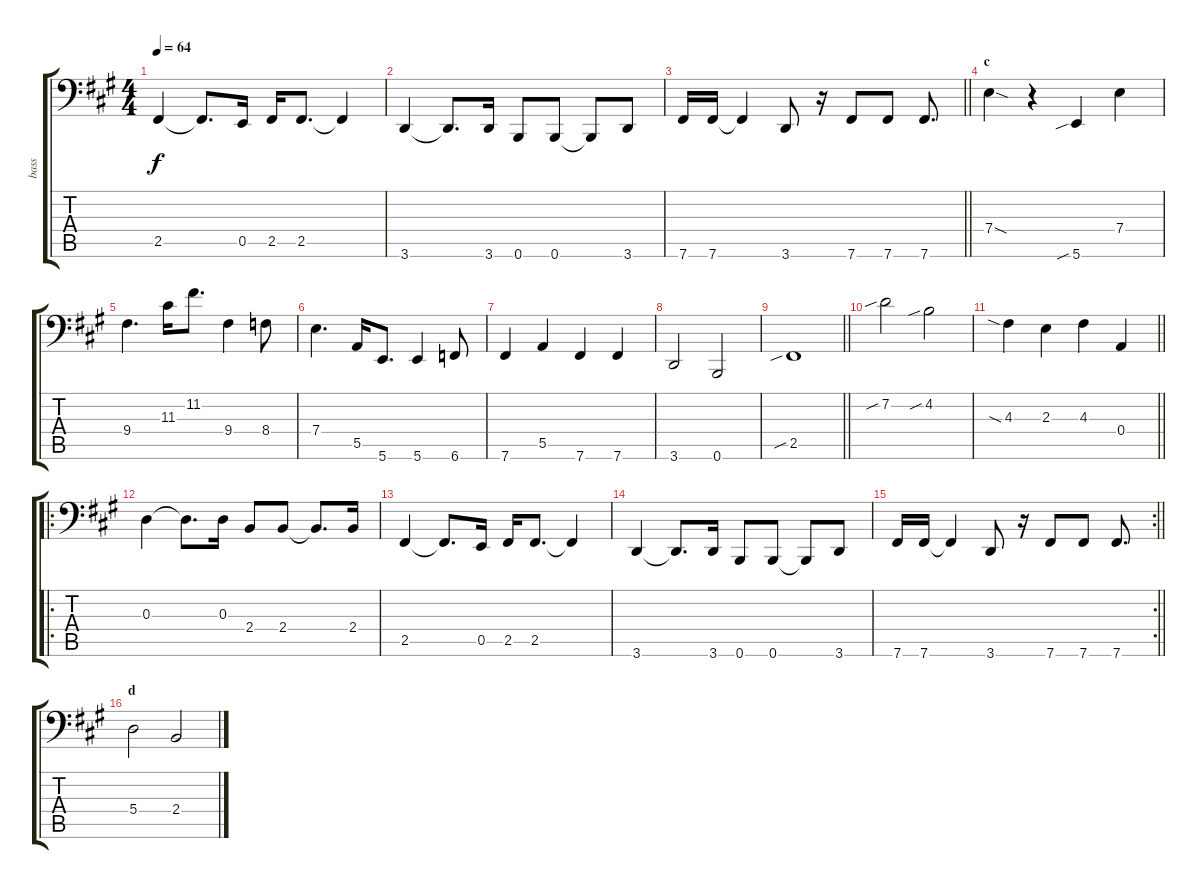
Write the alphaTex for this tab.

\track ("bass" "bass") {instrument electricbassfinger}
\staff {score tabs}
\tuning (C3 G2 D2 A1 E1 B0) {hide}
\ts (4 4)
\tempo 64
\clef f4
\ks a
2.5.4{dy f} 2.5{t}.8{d} 0.5.16 2.5.16 2.5.8{d} 2.5{t}.4 |
3.6.4 3.6{t}.8{d} 3.6.16 0.6.8 0.6.8 0.6{t}.8 3.6.8 |
\barLineRight lightlight
7.6.16 7.6.16 7.6{t}.4 3.6.8 r.16 7.6.8 7.6.8 7.6.8{d} |
\section ("" "c")
7.4{sod}.4 r.4 5.6{sib}.4 7.4.4 |
9.4.4{d} 11.3.16 11.2.8{d} 9.4.4 8.4.8 |
7.4.4{d} 5.5.16 5.6.8{d} 5.6.4 6.6.8 |
7.6.4 5.5.4 7.6.4 7.6.4 |
3.6.2 0.6.2 |
\barLineRight lightlight
2.5{sib}.1 |
7.2{sib}.2 4.2{sib}.2 |
\barLineRight lightlight
4.3{sia}.4 2.3.4 4.3.4 0.4.4 |
\ro
0.3.4 0.3{t}.8{d} 0.3.16 2.4.8 2.4.8 2.4{t}.8{d} 2.4.16 |
2.5.4 2.5{t}.8{d} 0.5.16 2.5.16 2.5.8{d} 2.5{t}.4 |
3.6.4 3.6{t}.8{d} 3.6.16 0.6.8 0.6.8 0.6{t}.8 3.6.8 |
\rc 2
\barLineRight lightlight
7.6.16 7.6.16 7.6{t}.4 3.6.8 r.16 7.6.8 7.6.8 7.6.8{d} |
\section ("" "d")
5.4.2 2.4.2
